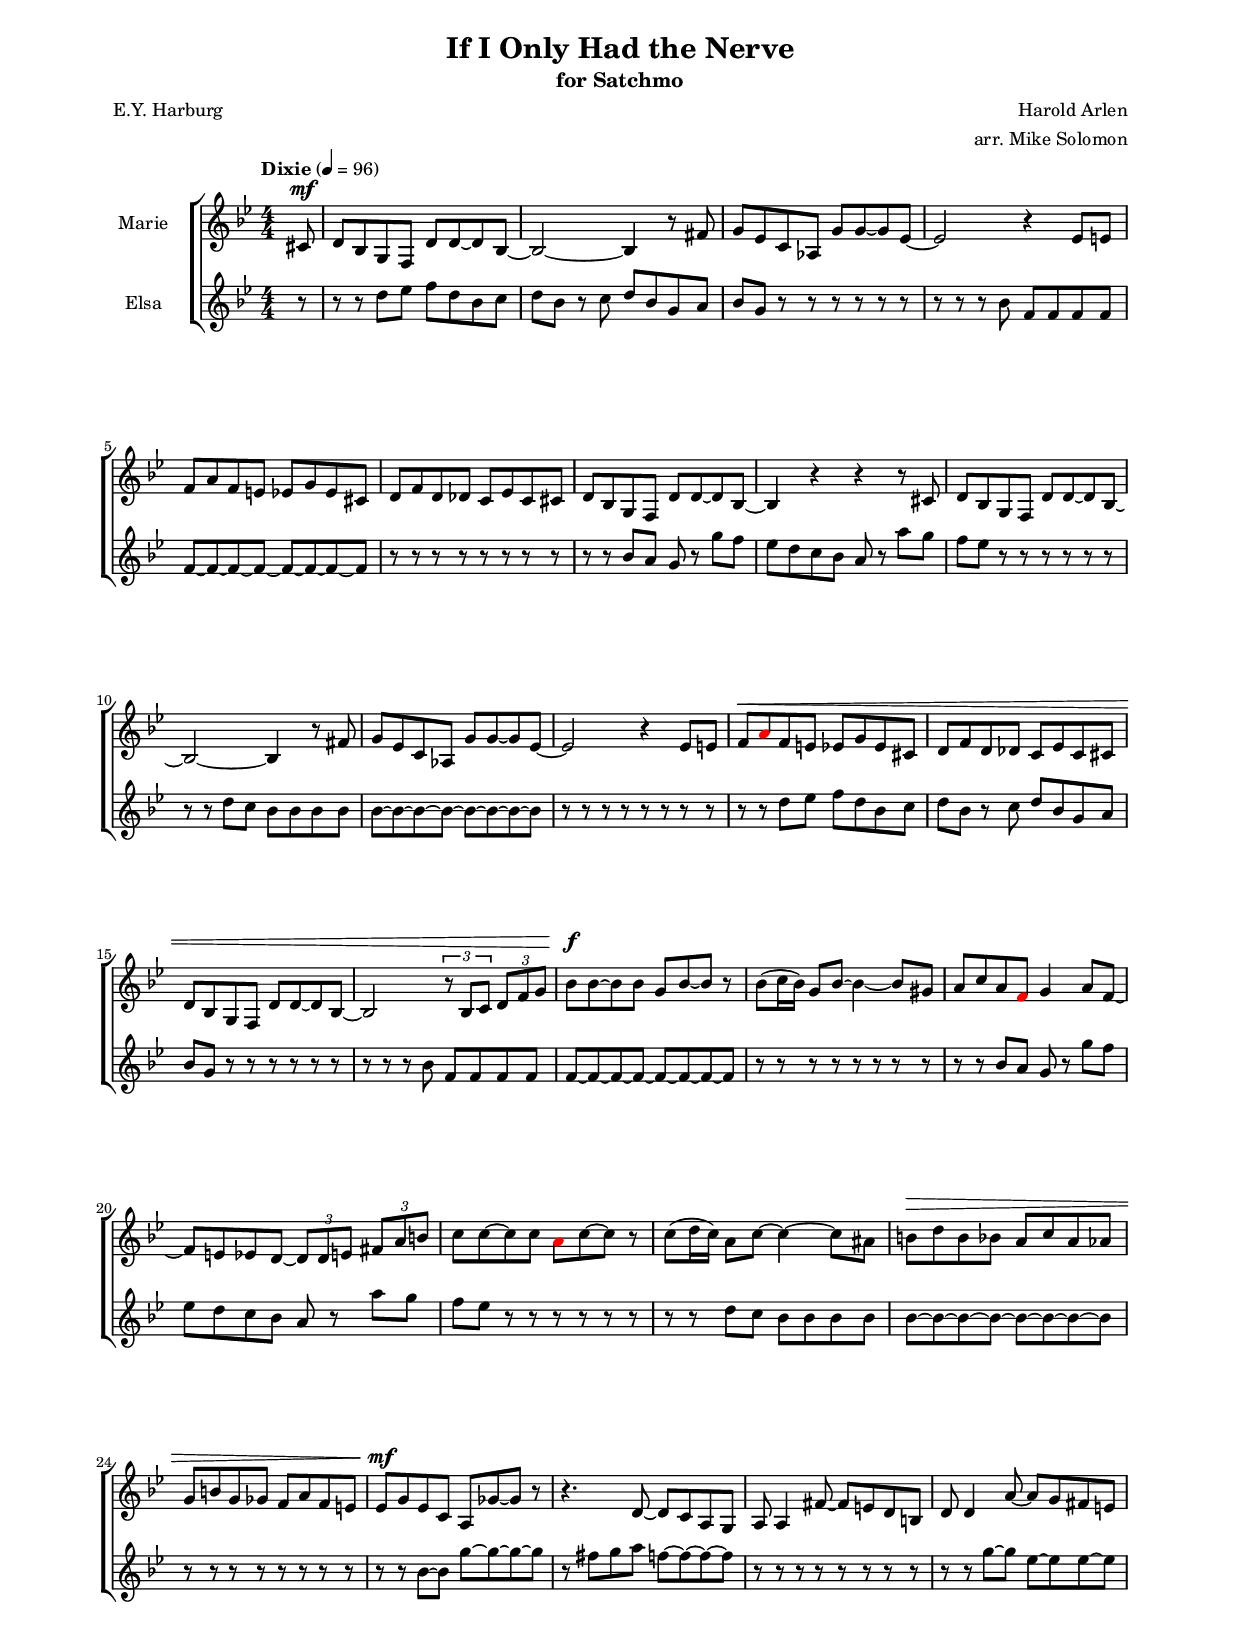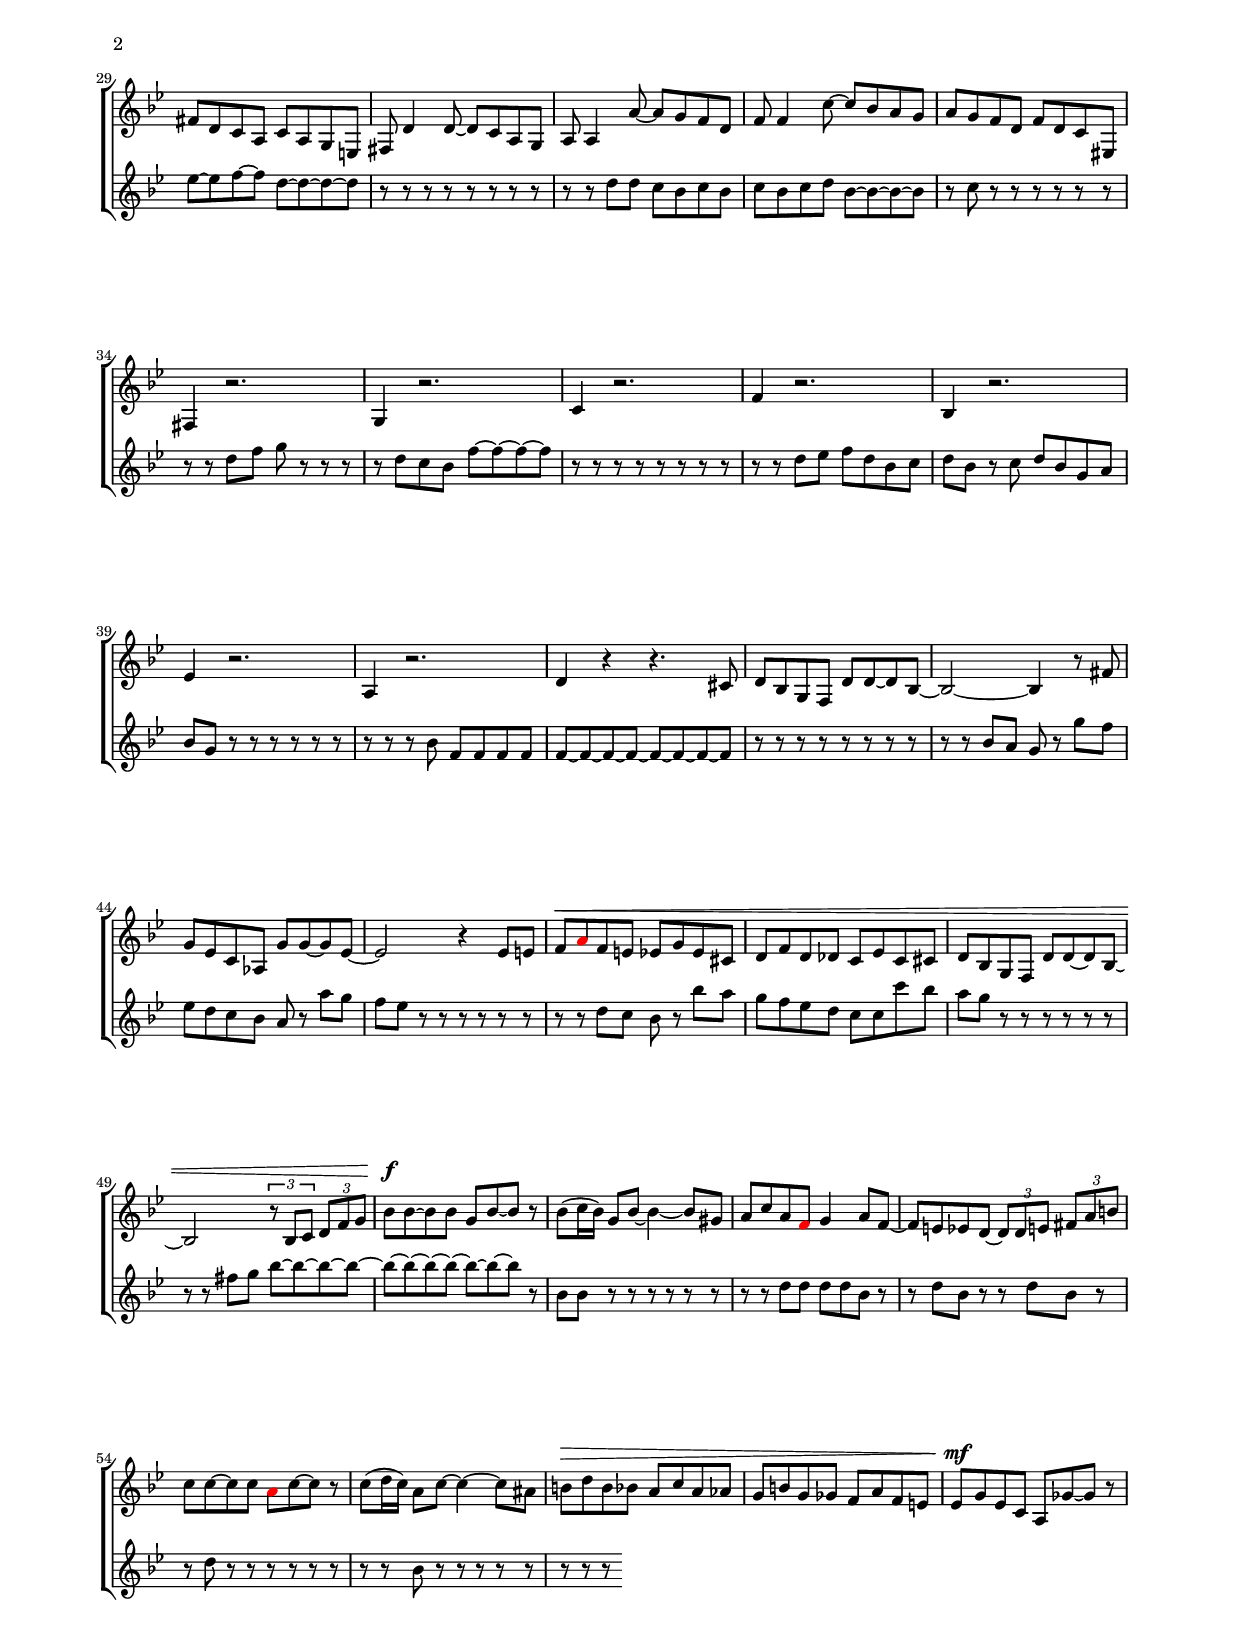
\version "2.19.0"
\include "defs-devel.ly"

marD = \markup \null
elsD = \markup \null
mikD = \markup \null
rynZ = \markup \null
desD = \markup \null

#(set-global-staff-size 15.87)
autoBeamInstruction = \autoBeamOn

solo = \markup \italic "solo"
psolo = \markup \italic "(solo)"
skat = \markup \italic "sit skat"
shoot = \markup \italic "SYT"

\header {
  title = "If I Only Had the Nerve"
  subtitle = "for Satchmo"
  %title = "Somewhere Over the Rainbow"
  composer = "Harold Arlen"
  poet = "E.Y. Harburg"
  arranger = "arr. Mike Solomon"
  %arranger = "arr. (anon)"
}
\paper {
  #(define fonts
    (set-global-fonts
    #:music "lilyjazz"
    #:brace "lilyjazz"
    #:roman "LilyJAZZText"
    #:sans "LilyJAZZChord"
    #:factor (/ staff-height pt 20)
  ))
  ragged-right = ##f
  left-margin = 0.75\in
  right-margin = 0.75\in
  top-margin = 0.5\in
  bottom-margin = 0.6\in
  ragged-last-bottom = ##f
  %max-systems-per-page = #2
  %oddHeaderMarkup = "FIRST FULL DRAFT 20.10.14 4:44"
  %evenHeaderMarkup = "FIRST FULL DRAFT 20.10.14 4:44"
}


#(ly:set-option 'point-and-click #f)

#(set-global-staff-size 15.87)

railroad =  {
  \once \override BreathingSign.text = \markup \musicglyph #"scripts.caesura.straight"
  \breathe
}
myred = \once \override NoteHead #'color = #red

php = \once \override Hairpin.stencil = #(parenthesize-callback ly:hairpin::print)

\paper {
  footnote-separator-markup = \markup { \column { " "\override #`(span-factor . 1/5) { \draw-hline } }}
  footnote-padding = 1\mm
  top-system-spacing = #'((basic-distance . 1) (minimum-distance . 0) (padding . 1) (stretchability . 40))
  bottom-system-spacing = #'((basic-distance . 1) (minimum-distance . 0) (padding . 1) (stretchability . 50))
  ragged-right = ##f
}

prefatoryMatter = {
  \key bes \major
  \autoBeamInstruction
  \time 4/4
}

scorePrefatoryMatter = {
  \prefatoryMatter
  \partial 8
}

midiPrefatoryMatter = {
  \prefatoryMatter
  \partial 8
}

theme = \relative c {
  cis8-\tag #'first \mf |
  d8 bes8 g8 f8 d'8 d8 ~ d8 bes8 ~ |
  bes2 ~ bes4 r8 fis'8 |
  g8 ees8 c8 aes8 g'8 g8 ~ g8 ees8 ~ |
  ees2 r4 ees8 e8 |
  f8-\tag #'second \< \tag #'second { \rred } a8 f8 e8 ees8 g8 ees8 cis8 |
  d8 f8 d8 des8 c8 ees8 c8 cis8 |
  d8 bes8 g8 f8 d'8 d8 ~ d8 bes8 ~ |
  \tag #'first { bes4 }
  \tag #'second { bes2 }
}

marks = {
  \tempo "Dixie" 4=96
  \time 4/4
  \partial 8 s8
  \repeat unfold 25 { s1 }
}

soprano = \transpose c c {
  \transpose c c' \removeWithTag #'second \theme
  r4 r4 r8
  \transpose c c' \removeWithTag #'first \theme
  \relative c' {
    \times 2/3 { r8 bes c } \times 2/3 { d f g } |
    bes8\f bes8 ~ bes8 bes8 g8 bes8 ~ bes8 r8 |
    bes8 ( c16 bes ) g8 bes8 ~ bes4 ~ bes8 gis8 |
    a8 c8 a8 \rred f8 g4 a8 f8 ~ |
    f8 e8 ees8 d8 ~ \times 2/3 { d d e } \times 2/3 { fis a b } |
    c8 c8 ~ c8 c8 \rred a8 c8 ~ c8 r8 |
    c8 ( d16 c ) a8 c8 ~ c4 ~ c8 ais8 |
    b8\> d8 b8 bes8 a8 c8 a8 aes8 |
    g8 b8 g8 ges8 f8 a8 f8 e8 |
    ees8\mf g8 ees8 c8 a8 ges'8 ~ ges8 r8 |
    r4. d8 ~ d c a g |
    a a4 fis'8 ~ fis e d b |
    d d4 a'8 ~ a g fis e |
    fis d c a c a g e |
    fis d'4 d8 ~ d c a g |
    a a4 a'8 ~ a g f d |
    f f4 c'8 ~ c bes a g |
    a g f d f d c eis, |
    fis4 r2. |
    g4 r2. |
    c4 r2. |
    f4 r2. |
    bes,4 r2. |
    ees4 r2. |
    a,4 r2. |
    d4 r4 r4. 
  }
  \transpose c c' \removeWithTag #'first \theme
  \relative c' {
      \times 2/3 { r8 bes c } \times 2/3 { d f g } |
      bes8\f bes8 ~ bes8 bes8 g8 bes8 ~ bes8 r8 |
      bes8 ( c16 bes ) g8 bes8 ~ bes4 ~ bes8 gis8 |
      a8 c8 a8 \rred f8 g4 a8 f8 ~ |
      f8 e8 ees8 d8 ~ \times 2/3 { d d e } \times 2/3 { fis a b } |
      c8 c8 ~ c8 c8 \rred a8 c8 ~ c8 r8 |
      c8 ( d16 c ) a8 c8 ~ c4 ~ c8 ais8 |
      b8\> d8 b8 bes8 a8 c8 a8 aes8 |
      g8 b8 g8 ges8 f8 a8 f8 e8 |
      ees8\mf g8 ees8 c8 a8 ges'8 ~ ges8 r8 |
  }
}

sopranoWords = \lyricmode {
}

test = {
  \transpose g g { r8 r8 r8 d''8 ees''8 f''8 d''8 bes'8 c''8 d''8 bes'8 r8 c''8 d''8 bes'8 g'8 a'8 bes'8 g'8 r8 r8 r8 r8 r8 r8 r8 r8 r8 bes'8 f'8 f'8 f'8 f'8 f'8 ~ f'8 ~ f'8 ~ f'8 ~ f'8 ~ f'8 ~ f'8 ~ f'8 r8 r8 r8 r8 r8 r8 r8 r8 r8 r8 bes'8 a'8 g'8 r8 g''8 f''8 ees''8 d''8 c''8 bes'8 a'8 r8 a''8 g''8 f''8 ees''8 r8 r8 r8 r8 r8 r8 r8 r8 d''8 c''8 bes'8 bes'8 bes'8 bes'8 bes'8 ~ bes'8 ~ bes'8 ~ bes'8 ~ bes'8 ~ bes'8 ~ bes'8 ~ bes'8 r8 r8 r8 r8 r8 r8 r8 r8 r8 r8 d''8 ees''8 f''8 d''8 bes'8 c''8 d''8 bes'8 r8 c''8 d''8 bes'8 g'8 a'8 bes'8 g'8 r8 r8 r8 r8 r8 r8 r8 r8 r8 bes'8 f'8 f'8 f'8 f'8 f'8 ~ f'8 ~ f'8 ~ f'8 ~ f'8 ~ f'8 ~ f'8 ~ f'8 r8 r8 r8 r8 r8 r8 r8 r8 r8 r8 bes'8 a'8 g'8 r8 g''8 f''8 ees''8 d''8 c''8 bes'8 a'8 r8 a''8 g''8 f''8 ees''8 r8 r8 r8 r8 r8 r8 r8 r8 d''8 c''8 bes'8 bes'8 bes'8 bes'8 bes'8 ~ bes'8 ~ bes'8 ~ bes'8 ~ bes'8 ~ bes'8 ~ bes'8 ~ bes'8 r8 r8 r8 r8 r8 r8 r8 r8 r8 r8 bes'8 ~ bes'8 g''8 ~ g''8 ~ g''8 ~ g''8 r8 fis''8 g''8 a''8 f''8 ~ f''8 ~ f''8 ~ f''8 r8 r8 r8 r8 r8 r8 r8 r8 r8 r8 g''8 ~ g''8 ees''8 ~ ees''8 ees''8 ~ ees''8 ees''8 ~ ees''8 f''8 ~ f''8 d''8 ~ d''8 ~ d''8 ~ d''8 r8 r8 r8 r8 r8 r8 r8 r8 r8 r8 d''8 d''8 c''8 bes'8 c''8 bes'8 c''8 bes'8 c''8 d''8 bes'8 ~ bes'8 ~ bes'8 ~ bes'8 r8 c''8 r8 r8 r8 r8 r8 r8 r8 r8 d''8 f''8 g''8 r8 r8 r8 r8 d''8 c''8 bes'8 f''8 ~ f''8 ~ f''8 ~ f''8 r8 r8 r8 r8 r8 r8 r8 r8 r8 r8 d''8 ees''8 f''8 d''8 bes'8 c''8 d''8 bes'8 r8 c''8 d''8 bes'8 g'8 a'8 bes'8 g'8 r8 r8 r8 r8 r8 r8 r8 r8 r8 bes'8 f'8 f'8 f'8 f'8 f'8 ~ f'8 ~ f'8 ~ f'8 ~ f'8 ~ f'8 ~ f'8 ~ f'8 r8 r8 r8 r8 r8 r8 r8 r8 r8 r8 bes'8 a'8 g'8 r8 g''8 f''8 ees''8 d''8 c''8 bes'8 a'8 r8 a''8 g''8 f''8 ees''8 r8 r8 r8 r8 r8 r8 r8 r8 d''8 c''8 bes'8 r8 bes''8 a''8 g''8 f''8 ees''8 d''8 c''8 c''8 c'''8 bes''8 a''8 g''8 r8 r8 r8 r8 r8 r8 r8 r8 fis''8 g''8 bes''8 ~ bes''8 ~ bes''8 ~ bes''8 ~ bes''8 ~ bes''8 ~ bes''8 ~ bes''8 ~ bes''8 ~ bes''8 ~ bes''8 r8 bes'8 bes'8 r8 r8 r8 r8 r8 r8 r8 r8 d''8 d''8 d''8 d''8 bes'8 r8 r8 d''8 bes'8 r8 r8 d''8 bes'8 r8 r8 d''8 r8 r8 r8 r8 r8 r8 r8 r8 bes'8 r8 r8 r8 r8 r8 r8 r8 r8 }
}


\score {
  \new ChoirStaff <<
    \new Staff \with { instrumentName = #"Marie" %shortInstrumentName = #"M."
} <<
      \new Voice = "soprano" { << { \numericTimeSignature
	\scorePrefatoryMatter
        \soprano
      } {
	\scorePrefatoryMatter
        \marks
      } >> }
      \new Lyrics \lyricsto "soprano" {
        \sopranoWords
      }
    >>
    \new Staff \with { instrumentName = #"Elsa" %shortInstrumentName = #"E."
} <<
      \new Voice = "mezzo" { \numericTimeSignature
	\scorePrefatoryMatter
        \test
      }
    >>
  >>
  \midi{}
  \layout {
    \context {
      \Voice
      \override TextScript #'layer = #6
      \override NoteHead #'layer = #7
      \override Glissando #'breakable = ##t
      \override TupletNumber #'breakable = ##t
      \override TupletBracket #'breakable = ##t
      \override DynamicLineSpanner.direction = #UP
      \remove "Forbid_line_break_engraver"
    }
    \context {
      \Staff
      %\consists "Metronome_mark_engraver"
      \override TimeSignature #'style = #'numbered
      \override StaffSymbol #'layer = #4
      \override TimeSignature #'layer = #3
      \override TimeSignature #'whiteout = ##t
    }
    \context {
      \Lyrics
      %\override LyricText #'whiteout = ##t
      \override LyricText #'layer = #6
    }
    \context {
      \Score
      %\remove "Metronome_mark_engraver"
      \override NonMusicalPaperColumn #'allow-loose-spacing = ##f
    }
  }
}
